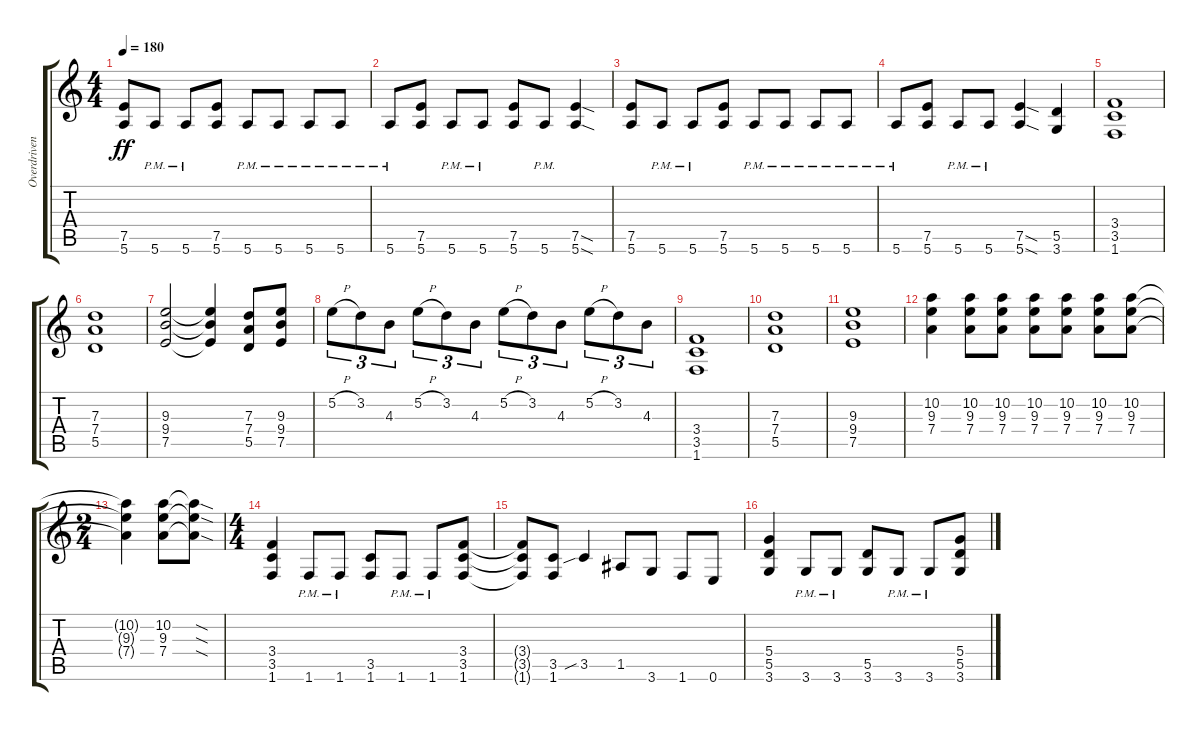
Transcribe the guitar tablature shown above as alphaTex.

\track ("Overdriven Guitar" "Overdriven") {instrument overdrivenguitar}
\staff {score tabs}
\tuning (E4 B3 G3 D3 A2 E2) {hide}
\ts (4 4)
\tempo 180
\clef g2
\ks c
(7.5 5.6).8{dy ff} 5.6{pm}.8 5.6{pm}.8 (7.5 5.6).8 5.6{pm}.8 5.6{pm}.8 5.6{pm}.8 5.6{pm}.8 |
5.6{pm}.8 (7.5 5.6).8 5.6{pm}.8 5.6{pm}.8 (7.5 5.6).8 5.6{pm}.8 (7.5{sod} 5.6{sod}).4 |
(7.5 5.6).8 5.6{pm}.8 5.6{pm}.8 (7.5 5.6).8 5.6{pm}.8 5.6{pm}.8 5.6{pm}.8 5.6{pm}.8 |
5.6{pm}.8 (7.5 5.6).8 5.6{pm}.8 5.6{pm}.8 (7.5{sod} 5.6{sod}).4 (5.5 3.6).4 |
(3.4 3.5 1.6).1 |
(7.3 7.4 5.5).1 |
(9.3 9.4 7.5).2 (9.3{t} 9.4{t} 7.5{t}).4 (7.3 7.4 5.5).8 (9.3 9.4 7.5).8 |
5.2{h}.8{tu (3 2)} 3.2.8{tu (3 2)} 4.3.8{tu (3 2)} 5.2{h}.8{tu (3 2)} 3.2.8{tu (3 2)} 4.3.8{tu (3 2)} 5.2{h}.8{tu (3 2)} 3.2.8{tu (3 2)} 4.3.8{tu (3 2)} 5.2{h}.8{tu (3 2)} 3.2.8{tu (3 2)} 4.3.8{tu (3 2)} |
(3.4 3.5 1.6).1 |
(7.3 7.4 5.5).1 |
(9.3 9.4 7.5).1 |
(10.2 9.3 7.4).4 (10.2 9.3 7.4).8 (10.2 9.3 7.4).8 (10.2 9.3 7.4).8 (10.2 9.3 7.4).8 (10.2 9.3 7.4).8 (10.2 9.3 7.4).8 |
\ts (2 4)
(10.2{t} 9.3{t} 7.4{t}).4 (10.2 9.3 7.4).8 (10.2{sod t} 9.3{sod t} 7.4{sod t}).8 |
\ts (4 4)
(3.4 3.5 1.6).4 1.6{pm}.8 1.6{pm}.8 (3.5 1.6).8 1.6{pm}.8 1.6{pm}.8 (3.4 3.5 1.6).8 |
(3.4{t} 3.5{t} 1.6{t}).8 (3.5 1.6).8 3.5{sib}.4 1.5.8 3.6.8 1.6.8 0.6.8 |
(5.4 5.5 3.6).4 3.6{pm}.8 3.6{pm}.8 (5.5 3.6).8 3.6{pm}.8 3.6{pm}.8 (5.4 5.5 3.6).8
